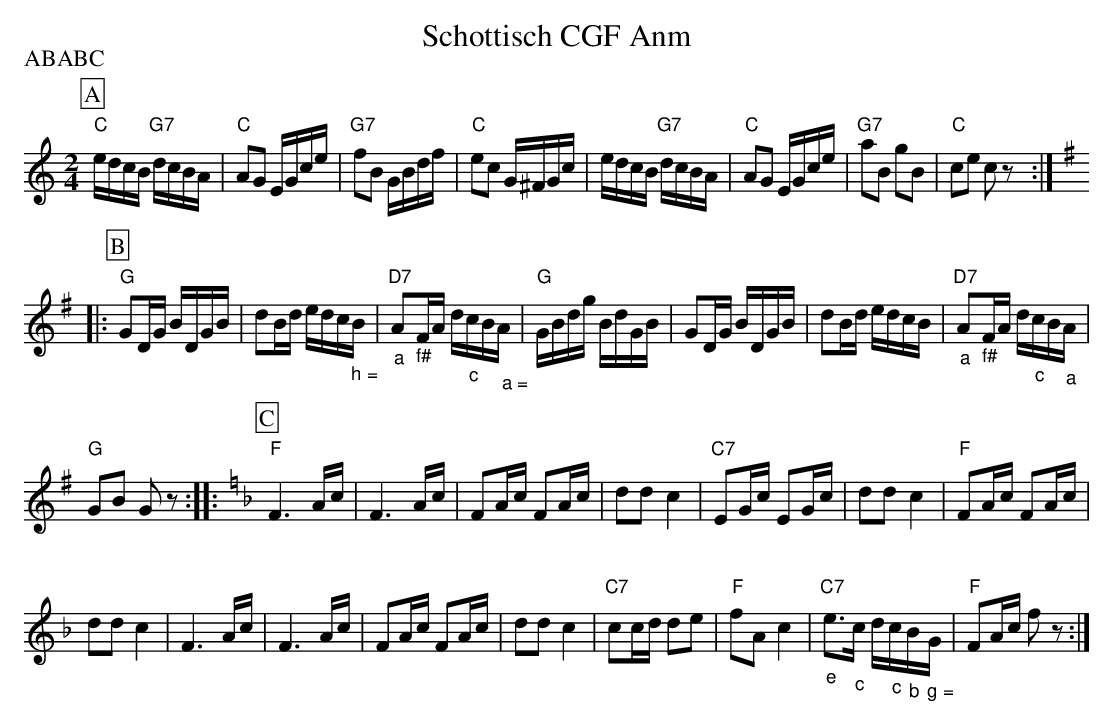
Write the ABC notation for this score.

X:1
T:Schottisch CGF Anm
M:2/4
L:1/16
P: ABABC % or ABAC ?
K:Cmaj%%MIDI gchordon
[P:A]"C"edcB "G7"dcBA | "C"A2G2 EGce | "G7"f2B2 GBdf | "C"e2c2 G^FGc | \
edcB "G7"dcBA | "C"A2G2 EGce | "G7"a2B2 g2B2 | "C"c2e2 c2z2 :: [K:Gmaj]
 [P:B] "G"G2DG BDGB | d2Bd edc"_ h ="B | "D7""_a"A2"_f#"FA d"_c"cB"_  a ="A | "G"GBdg BdGB | \
G2DG BDGB | d2Bd edcB | "D7""_a"A2"_f#"FA d"_c"cB"_a"A |
"G"G2B2 G2z2 :: [K:Fmaj][P:C] "F"F6 Ac | F6 Ac | F2Ac F2Ac | d2d2 c4 | "C7"E2Gc E2Gc | d2d2 c4 | "F"F2Ac F2Ac |
d2d2 c4 | F6 Ac | F6 Ac | F2Ac F2Ac | d2d2 c4 |"" "C7"c2cd d2e2 | "F"f2A2 c4 | "C7""_e"e3"_c"c d"_c"c"_b"B"_ g ="G | "F"F2Ac f2 z2 :|
